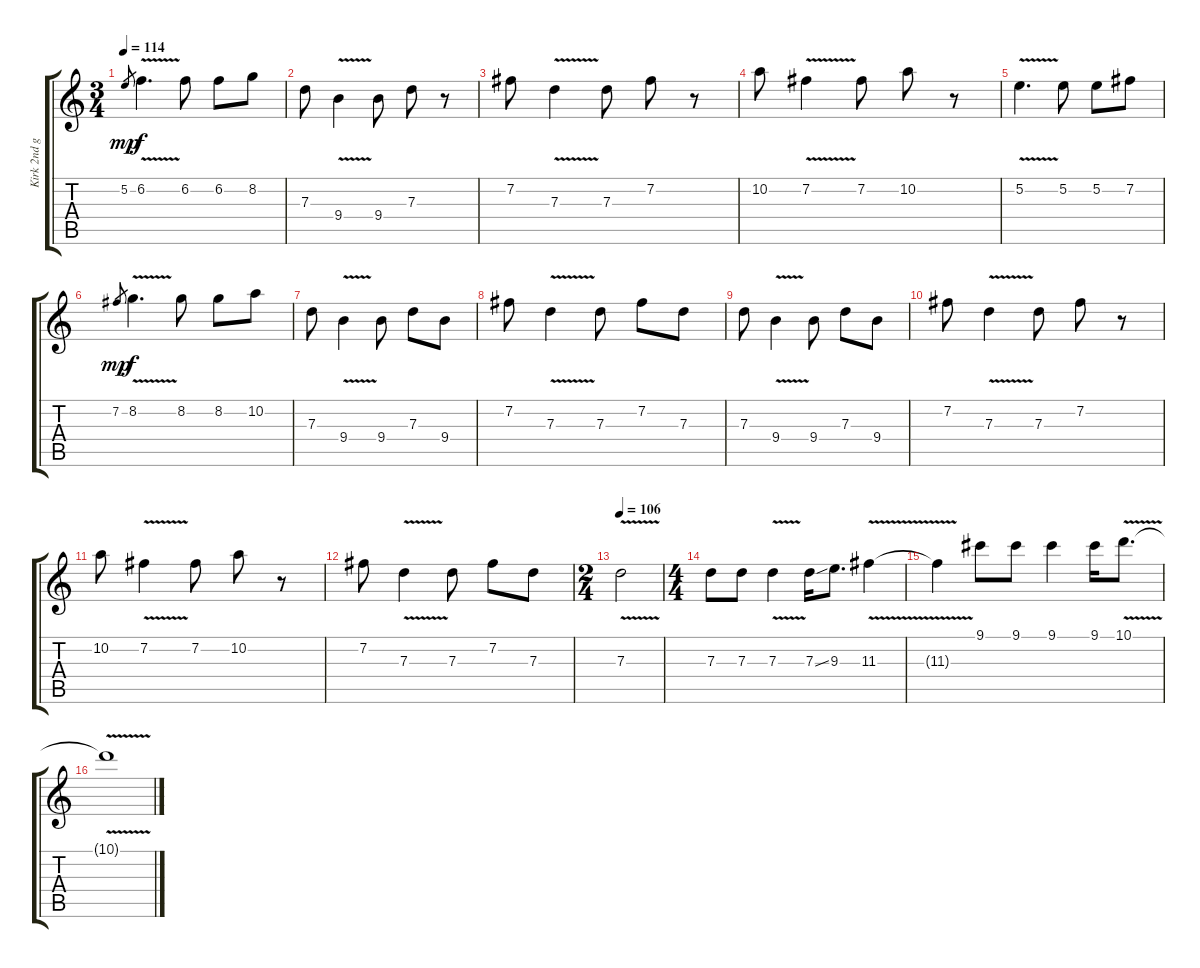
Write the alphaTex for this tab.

\track ("Kirk 2nd guitar" "Kirk 2nd g") {instrument distortionguitar}
\staff {score tabs}
\tuning (E4 B3 G3 D3 A2 E2) {hide}
\ts (3 4)
\tempo 114
\clef g2
\ks c
5.2.8{gr dy mp} 6.2{v}.4{d dy f} 6.2.8 6.2.8 8.2.8 |
7.3.8 9.4{v}.4 9.4.8 7.3.8 r.8 |
7.2.8 7.3{v}.4 7.3.8 7.2.8 r.8 |
10.2.8 7.2{v}.4 7.2.8 10.2.8 r.8 |
5.2{v}.4{d} 5.2.8 5.2.8 7.2.8 |
7.2.8{gr dy mp} 8.2{v}.4{d dy f} 8.2.8 8.2.8 10.2.8 |
7.3.8 9.4{v}.4 9.4.8 7.3.8 9.4.8 |
7.2.8 7.3{v}.4 7.3.8 7.2.8 7.3.8 |
7.3.8 9.4{v}.4 9.4.8 7.3.8 9.4.8 |
7.2.8 7.3{v}.4 7.3.8 7.2.8 r.8 |
10.2.8 7.2{v}.4 7.2.8 10.2.8 r.8 |
7.2.8 7.3{v}.4 7.3.8 7.2.8 7.3.8 |
\ts (2 4)
\tempo 106
7.3{v}.2 |
\ts (4 4)
7.3.8 7.3.8 7.3{v}.4 7.3{ss}.16 9.3.8{d} 11.3{v}.4 |
11.3{t}.4 9.1.8 9.1.8 9.1.4 9.1.16 10.1{v}.8{d} |
10.1{t}.1
